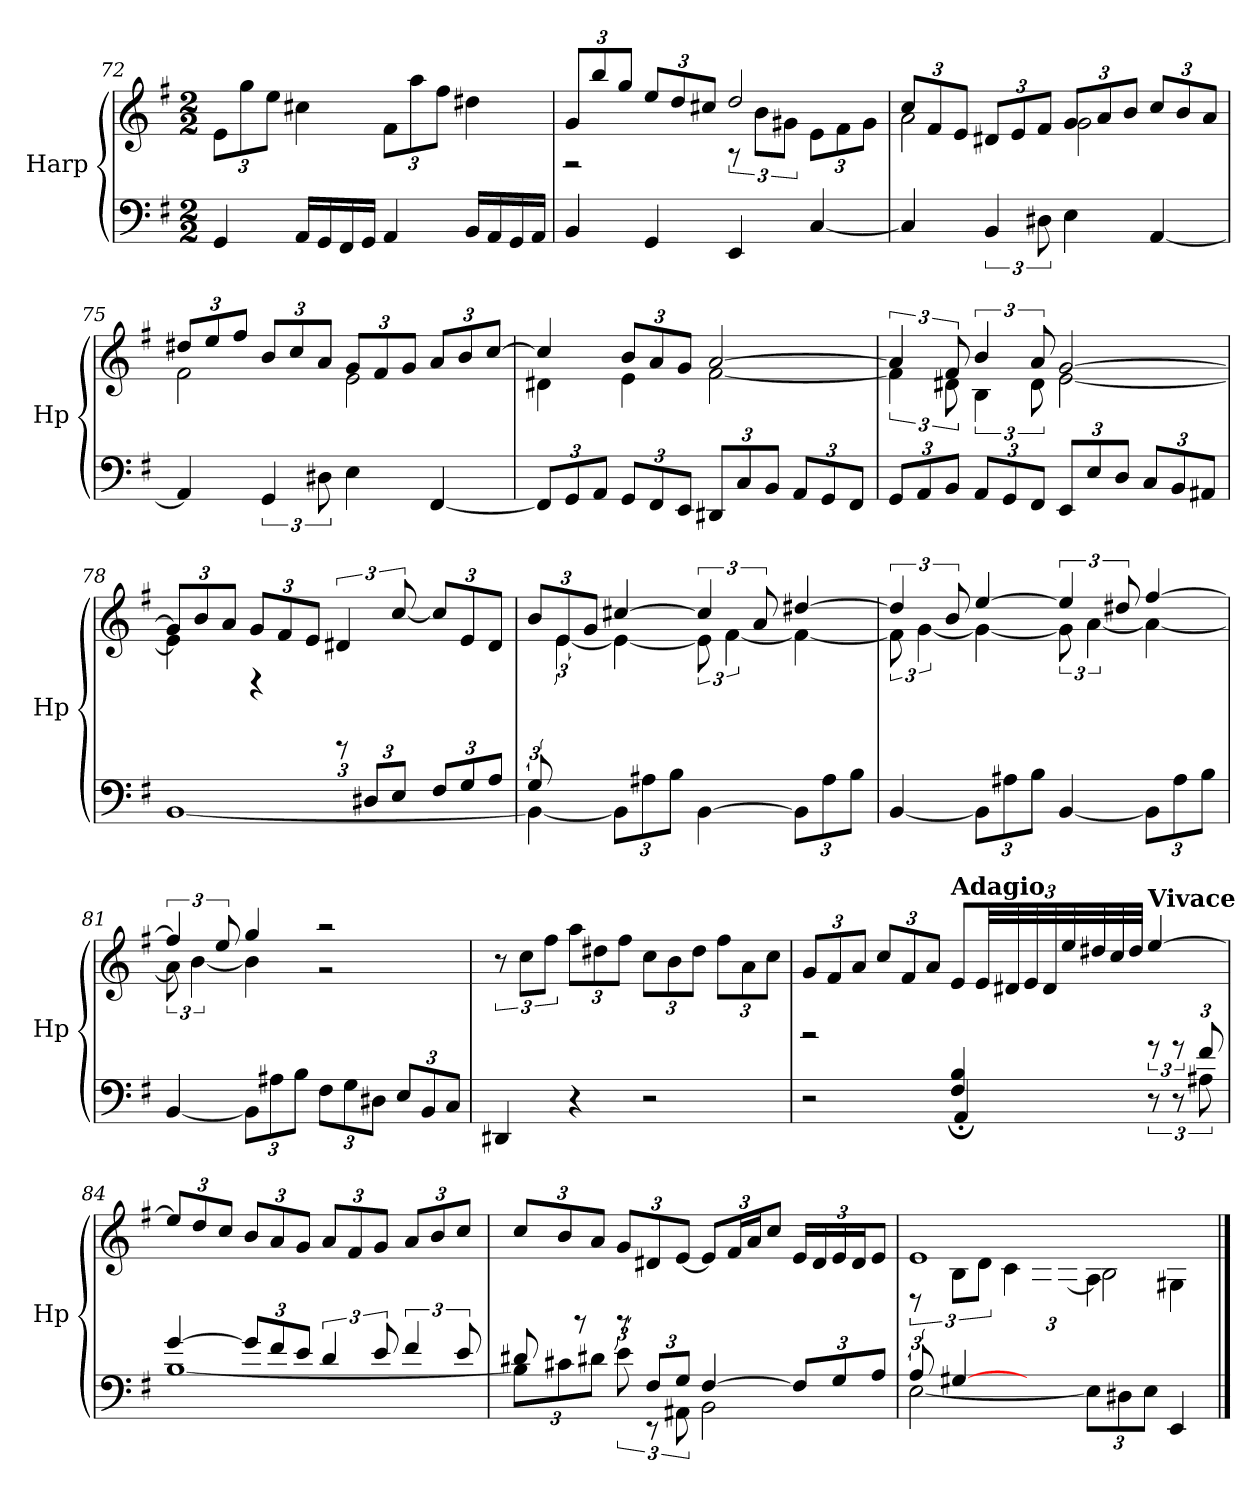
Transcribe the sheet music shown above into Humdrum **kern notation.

**kern	**kern
*part1	*part1
*staff2	*staff1
*I"Harp	*
*I'Hp	*
*clefF4	*clefG2
*k[f#]	*k[f#]
*M2/2	*M2/2
*	*Xbrackettup
=72	=72
4GG/	12e\L
.	12gg\
.	12ee\J
16AA/LL	4cc#X\
16GG/	.
16FF#/	.
16GG/JJ	.
4AA/	12f#\L
.	12aa\
.	12ff#\J
16BB/LL	4dd#X\
16AA/	.
16GG/	.
16AA/JJ	.
=73	=73
*	*^
4BB/	12g/L	2rF
.	12bb/	.
.	12gg/J	.
4GG/	12ee/L	.
.	12dd/	.
.	12cc#X/J	.
*	*	*brackettup
4EE/	2dd/	12rA
.	.	12b\L
.	.	12g#X\J
*	*	*Xbrackettup
[4C/	.	12e\L
.	.	12f#\
.	.	12g#\J
!!LO:LB:g=z	!!
=74	=74	=74
4C/]	12cc/L	2a\
.	12f#/	.
.	12e/J	.
6BB/	12d#X/L	.
.	12e/	.
12D#X\	12f#/J	.
4E\	12g/L	2g\
.	12a/	.
.	12b/J	.
[4AA/	12cc/L	.
.	12b/	.
.	12a/J	.
=75	=75	=75
4AA/]	12dd#X/L	2f#\
.	12ee/	.
.	12ff#/J	.
6GG/	12b/L	.
.	12cc/	.
12D#X\	12a/J	.
4E\	12g/L	2e\
.	12f#/	.
.	12g/J	.
[4FF#/	12a/L	.
.	12b/	.
.	[12cc/J	.
=76	=76	=76
*Xbrackettup	*	*
12FF#/L]	4cc/]	4d#X\
12GG/	.	.
12AA/J	.	.
12GG/L	12b/L	4e\
12FF#/	12a/	.
12EE/J	12g/J	.
12DD#X/L	[2a/	[2f#\
12C/	.	.
12BB/J	.	.
12AA/L	.	.
12GG/	.	.
12FF#/J	.	.
!!LO:PB:g=z	!!
=77	=77	=77
*	*brackettup	*
12GG/L	6a/]	6f#\]
12AA/	.	.
12BB/J	12f#/	12d#X\
12AA/L	6b/	6B\
12GG/	.	.
12FF#/J	12a/	12d#\
12EE/L	[2g/	[2e\
12E/	.	.
12D/J	.	.
12C/L	.	.
12BB/	.	.
12AA#X/J	.	.
=78	=78	=78
*^	*	*
*	*	*Xbrackettup	*
12%7ryy	[1BB	12g/L]	4e\]
.	.	12b/	.
.	.	12a/J	.
.	.	12g/L	4rD
.	.	12f#/	.
.	.	12e/J	.
*	*	*brackettup	*
.	.	6d#X/	12rFFF
12D#X/L	.	.	12%5ryy
12E/J	.	[12cc/	.
*	*	*Xbrackettup	*
12F#/L	.	12cc/L]	.
12G/	.	12e/	.
12A/J	.	12d#/J	.
=79	=79	=79	=79
*brackettup	*	*	*
12G/	4BB\_	12b/L	12ryy
12%11ryy	.	12e/	[6e\
.	.	12g/J	.
*	*Xbrackettup	*	*
.	12BB\L]	[4cc#X/	4e\_
.	12A#X\	.	.
.	12B\J	.	.
*	*	*brackettup	*
.	[4BB\	6cc#/]	12e\]
.	.	.	[6f#\
.	.	12a/	.
.	12BB\L]	[4dd#X/	4f#\_
.	12A#\	.	.
.	12B\J	.	.
*v	*v	*	*
!!LO:LB:g=z	!!
=80	=80	=80
[4BB/	6dd#/]	12f#\]
.	.	[6g\
.	12b/	.
12BB\L]	[4ee/	4g\_
12A#X\	.	.
12B\J	.	.
[4BB/	6ee/]	12g\]
.	.	[6a\
.	12dd#X/	.
12BB\L]	[4ff#/	4a\_
12A#\	.	.
12B\J	.	.
=81	=81	=81
[4BB/	6ff#/]	12a\]
.	.	[6b\
.	12ee/	.
12BB\L]	4gg/	4b\]
12A#X\	.	.
12B\J	.	.
12F#\L	2r	2r
12G\	.	.
12D#X\J	.	.
12E/L	.	.
12BB/	.	.
12C/J	.	.
*	*v	*v
=82	=82
4DD#X/	12r
.	12cc\L
.	12ff#\J
*	*Xbrackettup
4r	12aa\L
.	12dd#X\
.	12ff#\J
2r	12cc\L
.	12b\
.	12dd#\J
.	12ff#\L
.	12a\
.	12cc\J
!!LO:LB:g=z
=83	=83
*^	*^
2ryy	2r	12g/L	2rBB
.	.	12f#/	.
.	.	12a/J	.
.	.	12cc/L	.
.	.	12f#/	.
.	.	12a/J	.
*	*	*brackettup	*
!	!	!LO:TX:a:B:t=Adagio	!
4F#/ 4B/	4AA;/	12e/L	4ryy
.	.	48e/LL	.
.	.	48d#X/	.
.	.	48e/	.
.	.	48d#/	.
.	.	48ee/	.
.	.	48dd#X/	.
.	.	48cc/	.
.	.	48dd#/JJJ	.
*	*brackettup	*	*
!	!	!LO:TX:a:B:t=Vivace	!
6ryy	12r	[4ee/	12rGG
.	12r	.	12rGG
12f#/	12A#X\	.	12ryy
*	*	*v	*v
=84	=84	=84
*	*	*Xbrackettup
[4g/	[1B	12ee/L]
.	.	12dd/
.	.	12cc/J
*Xbrackettup	*	*
12g/L]	.	12b/L
12f#/	.	12a/
12e/J	.	12g/J
*brackettup	*	*
6d/	.	12a/L
.	.	12f#/
12e/	.	12g/J
6f#/	.	12a/L
.	.	12b/
12e/	.	12cc/J
!!LO:LB:g=z
=85	=85	=85
*	*Xbrackettup	*
*	*	*^
8d#X/	12B\L]	12cc/L	8ryy
.	12c#X\	12b/	.
24%5ryy	.	.	8rGG
.	12d#X\J	12a/J	.
*	*brackettup	*	*brackettup
.	12e\	12g/L	12rGG
12F#/L	12rEE	12d#/	3%2ryy
12G/J	12AA#X\	[12e/J	.
*	*	*Xbrackettup	*
[4F#/	2BB\	12e/L]	.
.	.	24f#/L	.
.	.	24a/J	.
.	.	12cc/J	.
*Xbrackettup	*	*brackettup	*
12F#/L]	.	24e/LL	.
.	.	24d#/	.
12G/	.	24e/	.
.	.	24d#/J	.
12A/J	.	12e/J	.
*	*	*v	*v
=86	=86	=86
*brackettup	*	*
*	*	*^
*	*	*	*^
12A/	[2E\	1e	3ryy	12rD
[4G#X/	.	.	.	12B\L
.	.	.	.	12d\J
.	.	.	.	4c\
3%2ryy	.	.	12G#X\	.
.	.	.	[12A\J	.
*	*Xbrackettup	*	*	*
.	12E\L]	.	4A\]	2B\
.	12D#X\	.	.	.
.	12E\J	.	.	.
.	4EE/	.	4G#X\	.
*v	*v	*	*	*
*	*v	*v	*v
==	==
*-	*-
